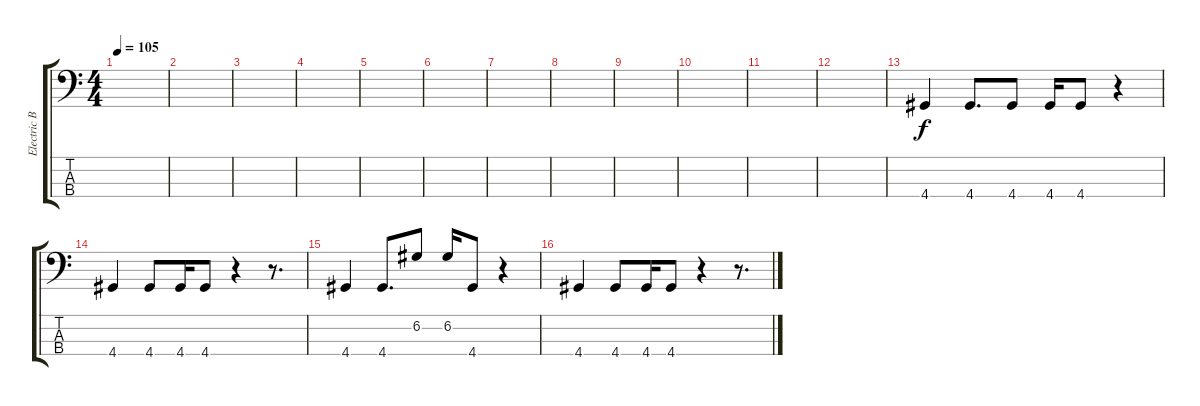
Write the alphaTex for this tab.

\track ("Electric Bass" "Electric B") {instrument electricbassfinger}
\staff {score tabs}
\tuning (G2 D2 A1 E1) {hide}
\ts (4 4)
\tempo 105
\clef f4
\ks c
|
|
|
|
|
|
|
|
|
|
|
|
4.4.4 4.4.8{d} 4.4.8 4.4.16 4.4.8 r.4 |
4.4.4 4.4.8 4.4.16 4.4.8 r.4 r.8{d} |
4.4.4 4.4.8{d} 6.2.8 6.2.16 4.4.8 r.4 |
4.4.4 4.4.8 4.4.16 4.4.8 r.4 r.8{d}
